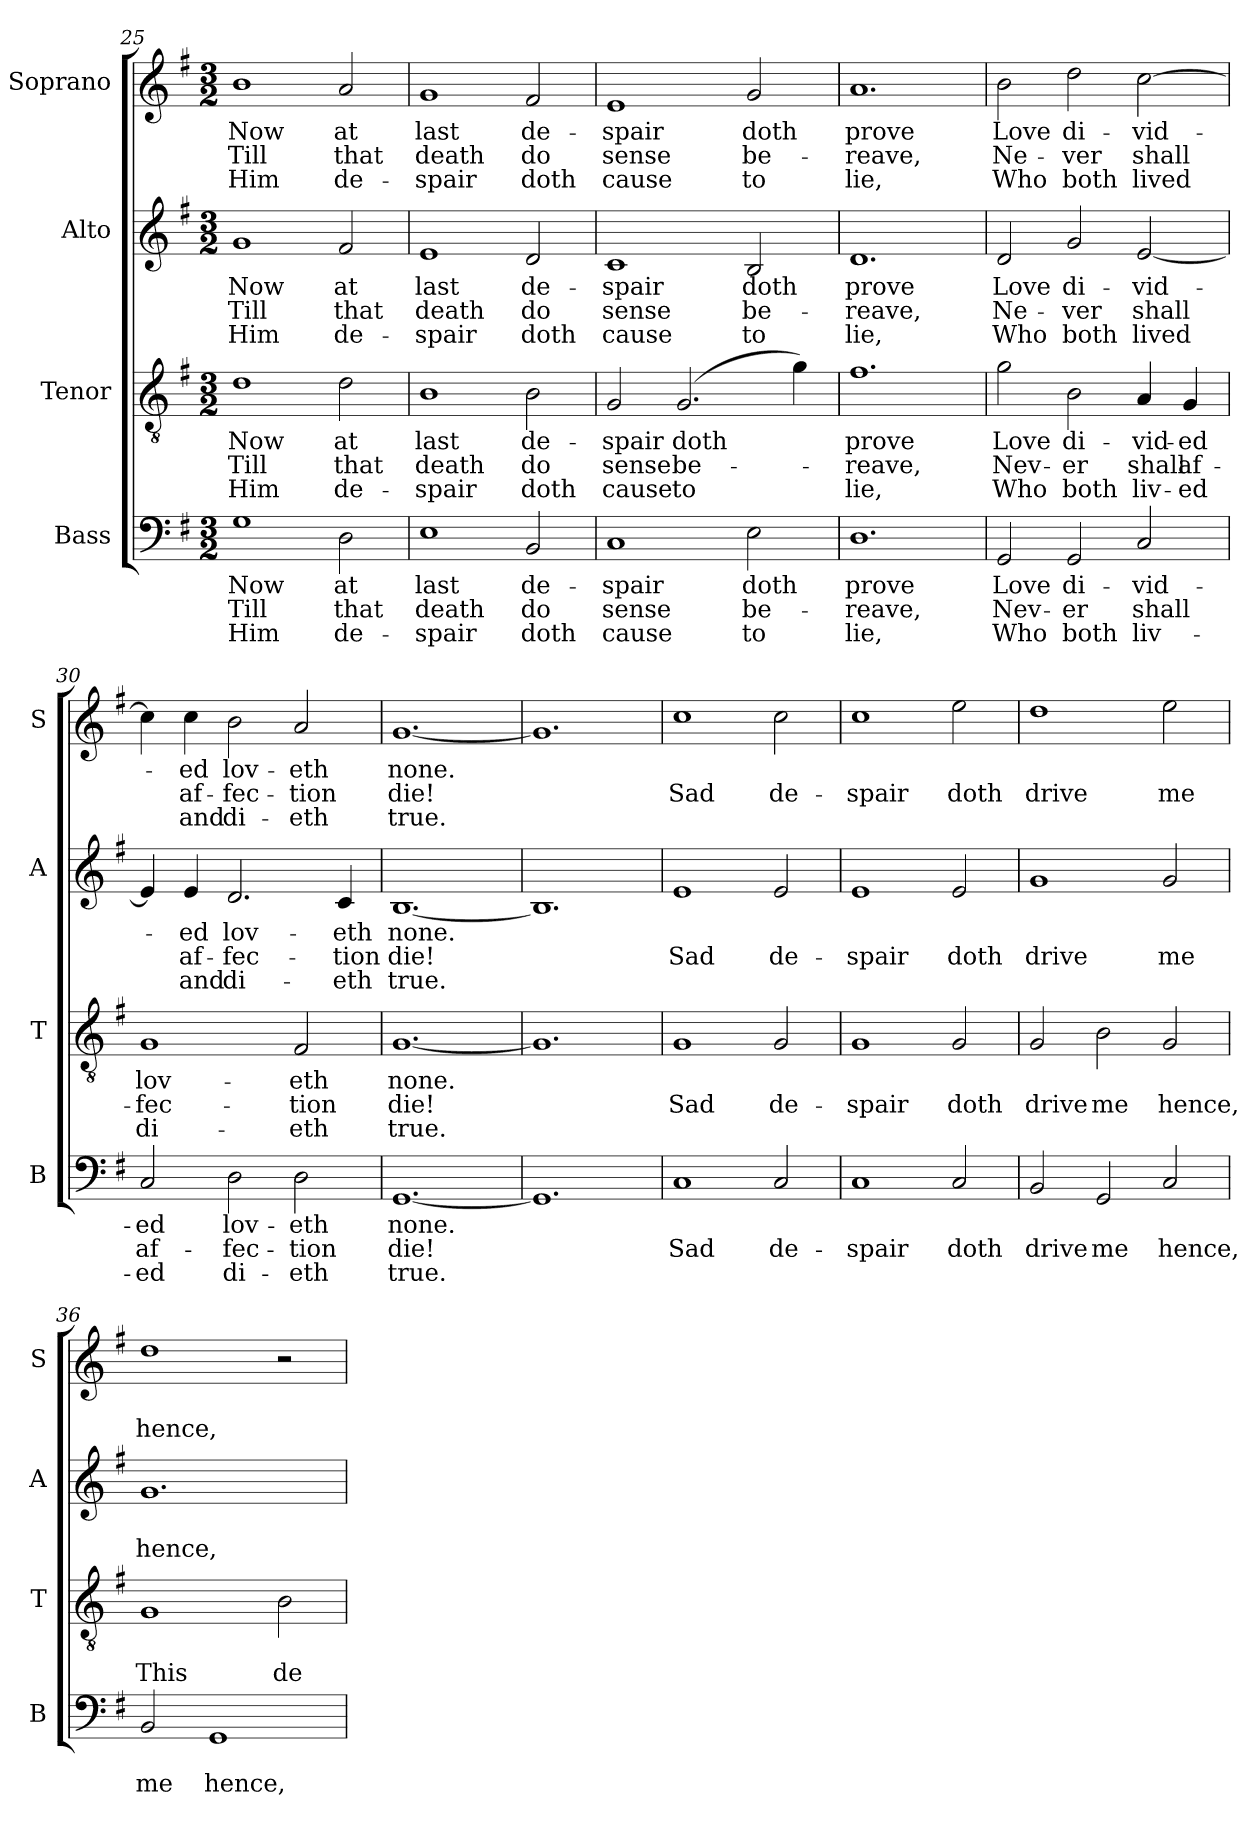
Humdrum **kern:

**kern	**text	**text	**text	**kern	**text	**text	**text	**kern	**text	**text	**text	**kern	**text	**text	**text
*part4	*part4	*part4	*part4	*part3	*part3	*part3	*part3	*part2	*part2	*part2	*part2	*part1	*part1	*part1	*part1
*staff4	*staff4	*staff4	*staff4	*staff3	*staff3	*staff3	*staff3	*staff2	*staff2	*staff2	*staff2	*staff1	*staff1	*staff1	*staff1
*I"Bass	*	*	*	*I"Tenor	*	*	*	*I"Alto	*	*	*	*I"Soprano	*	*	*
*I'B	*	*	*	*I'T	*	*	*	*I'A	*	*	*	*I'S	*	*	*
*clefF4	*	*	*	*clefGv2	*	*	*	*clefG2	*	*	*	*clefG2	*	*	*
*k[f#]	*	*	*	*k[f#]	*	*	*	*k[f#]	*	*	*	*k[f#]	*	*	*
*G:	*	*	*	*G:	*	*	*	*G:	*	*	*	*G:	*	*	*
*M3/2	*	*	*	*M3/2	*	*	*	*M3/2	*	*	*	*M3/2	*	*	*
=25	=25	=25	=25	=25	=25	=25	=25	=25	=25	=25	=25	=25	=25	=25	=25
!	!LO:LY:b	!LO:LY:b	!LO:LY:b	!	!LO:LY:b	!LO:LY:b	!LO:LY:b	!	!LO:LY:b	!LO:LY:b	!LO:LY:b	!	!LO:LY:b	!LO:LY:b	!LO:LY:b
1G	Now	Till	Him	1d	Now	Till	Him	1g	Now	Till	Him	1b	Now	Till	Him
!	!LO:LY:b	!LO:LY:b	!LO:LY:b	!	!LO:LY:b	!LO:LY:b	!LO:LY:b	!	!LO:LY:b	!LO:LY:b	!LO:LY:b	!	!LO:LY:b	!LO:LY:b	!LO:LY:b
2D\	at	that	de-	2d\	at	that	de-	2f#/	at	that	de-	2a/	at	that	de-
!!LO:LB:g=z
=26	=26	=26	=26	=26	=26	=26	=26	=26	=26	=26	=26	=26	=26	=26	=26
!	!LO:LY:b	!LO:LY:b	!LO:LY:b	!	!LO:LY:b	!LO:LY:b	!LO:LY:b	!	!LO:LY:b	!LO:LY:b	!LO:LY:b	!	!LO:LY:b	!LO:LY:b	!LO:LY:b
1E	last	death	-spair	1B	last	death	-spair	1e	last	death	-spair	1g	last	death	-spair
!	!LO:LY:b	!LO:LY:b	!LO:LY:b	!	!LO:LY:b	!LO:LY:b	!LO:LY:b	!	!LO:LY:b	!LO:LY:b	!LO:LY:b	!	!LO:LY:b	!LO:LY:b	!LO:LY:b
2BB/	de-	do	doth	2B\	de-	do	doth	2d/	de-	do	doth	2f#/	de-	do	doth
=27	=27	=27	=27	=27	=27	=27	=27	=27	=27	=27	=27	=27	=27	=27	=27
!	!LO:LY:b	!LO:LY:b	!LO:LY:b	!	!LO:LY:b	!LO:LY:b	!LO:LY:b	!	!LO:LY:b	!LO:LY:b	!LO:LY:b	!	!LO:LY:b	!LO:LY:b	!LO:LY:b
1C	-spair	sense	cause	2G/	-spair	sense	cause	1c	-spair	sense	cause	1e	-spair	sense	cause
!	!	!	!	!	!LO:LY:b	!LO:LY:b	!LO:LY:b	!	!	!	!	!	!	!	!
.	.	.	.	(>2.G/	doth	be-	to	.	.	.	.	.	.	.	.
!	!LO:LY:b	!LO:LY:b	!LO:LY:b	!	!	!	!	!	!LO:LY:b	!LO:LY:b	!LO:LY:b	!	!LO:LY:b	!LO:LY:b	!LO:LY:b
2E\	doth	be-	to	.	.	.	.	2B/	doth	be-	to	2g/	doth	be-	to
.	.	.	.	4g\)	.	.	.	.	.	.	.	.	.	.	.
=28	=28	=28	=28	=28	=28	=28	=28	=28	=28	=28	=28	=28	=28	=28	=28
!	!LO:LY:b	!LO:LY:b	!LO:LY:b	!	!LO:LY:b	!LO:LY:b	!LO:LY:b	!	!LO:LY:b	!LO:LY:b	!LO:LY:b	!	!LO:LY:b	!LO:LY:b	!LO:LY:b
1.D	prove	-reave,	lie,	1.f#	prove	-reave,	lie,	1.d	prove	-reave,	lie,	1.a	prove	-reave,	lie,
=29	=29	=29	=29	=29	=29	=29	=29	=29	=29	=29	=29	=29	=29	=29	=29
!	!LO:LY:b	!LO:LY:b	!LO:LY:b	!	!LO:LY:b	!LO:LY:b	!LO:LY:b	!	!LO:LY:b	!LO:LY:b	!LO:LY:b	!	!LO:LY:b	!LO:LY:b	!LO:LY:b
2GG/	Love	Nev-	Who	2g\	Love	Nev-	Who	2d/	Love	Ne-	Who	2b\	Love	Ne-	Who
!	!LO:LY:b	!LO:LY:b	!LO:LY:b	!	!LO:LY:b	!LO:LY:b	!LO:LY:b	!	!LO:LY:b	!LO:LY:b	!LO:LY:b	!	!LO:LY:b	!LO:LY:b	!LO:LY:b
2GG/	di-	-er	both	2B\	di-	-er	both	2g/	di-	-ver	both	2dd\	di-	-ver	both
!	!LO:LY:b	!LO:LY:b	!LO:LY:b	!	!LO:LY:b	!LO:LY:b	!LO:LY:b	!	!LO:LY:b	!LO:LY:b	!LO:LY:b	!	!LO:LY:b	!LO:LY:b	!LO:LY:b
2C/	-vid-	shall	liv-	4A/	-vid-	shall	liv-	[2e/	-vid-	shall	lived	[2cc\	-vid-	shall	lived
!	!	!	!	!	!LO:LY:b	!LO:LY:b	!LO:LY:b	!	!	!	!	!	!	!	!
.	.	.	.	4G/	-ed	af-	-ed	.	.	.	.	.	.	.	.
=30	=30	=30	=30	=30	=30	=30	=30	=30	=30	=30	=30	=30	=30	=30	=30
!	!LO:LY:b	!LO:LY:b	!LO:LY:b	!	!LO:LY:b	!LO:LY:b	!LO:LY:b	!	!	!	!	!	!	!	!
2C/	-ed	af-	-ed	1G	lov-	-fec-	di-	4e/]	.	.	.	4cc\]	.	.	.
!	!	!	!	!	!	!	!	!	!LO:LY:b	!LO:LY:b	!LO:LY:b	!	!LO:LY:b	!LO:LY:b	!LO:LY:b
.	.	.	.	.	.	.	.	4e/	-ed	af-	and	4cc\	-ed	af-	and
!	!LO:LY:b	!LO:LY:b	!LO:LY:b	!	!	!	!	!	!LO:LY:b	!LO:LY:b	!LO:LY:b	!	!LO:LY:b	!LO:LY:b	!LO:LY:b
2D\	lov-	-fec-	di-	.	.	.	.	2.d/	lov-	-fec-	di-	2b\	lov-	-fec-	di-
!	!LO:LY:b	!LO:LY:b	!LO:LY:b	!	!LO:LY:b	!LO:LY:b	!LO:LY:b	!	!	!	!	!	!LO:LY:b	!LO:LY:b	!LO:LY:b
2D\	-eth	-tion	-eth	2F#/	-eth	-tion	-eth	.	.	.	.	2a/	-eth	-tion	-eth
!	!	!	!	!	!	!	!	!	!LO:LY:b	!LO:LY:b	!LO:LY:b	!	!	!	!
.	.	.	.	.	.	.	.	4c/	-eth	-tion	-eth	.	.	.	.
!!LO:PB:g=z
=31	=31	=31	=31	=31	=31	=31	=31	=31	=31	=31	=31	=31	=31	=31	=31
!	!LO:LY:b	!LO:LY:b	!LO:LY:b	!	!LO:LY:b	!LO:LY:b	!LO:LY:b	!	!LO:LY:b	!LO:LY:b	!LO:LY:b	!	!LO:LY:b	!LO:LY:b	!LO:LY:b
[1.GG	none.	die!	true.	[1.G	none.	die!	true.	[1.B	none.	die!	true.	[1.g	none.	die!	true.
=32	=32	=32	=32	=32	=32	=32	=32	=32	=32	=32	=32	=32	=32	=32	=32
1.GG]	.	.	.	1.G]	.	.	.	1.B]	.	.	.	1.g]	.	.	.
=33	=33	=33	=33	=33	=33	=33	=33	=33	=33	=33	=33	=33	=33	=33	=33
!	!	!LO:LY:b	!	!	!	!LO:LY:b	!	!	!	!LO:LY:b	!	!	!	!LO:LY:b	!
1C	.	Sad	.	1G	.	Sad	.	1e	.	Sad	.	1cc	.	Sad	.
!	!	!LO:LY:b	!	!	!	!LO:LY:b	!	!	!	!LO:LY:b	!	!	!	!LO:LY:b	!
2C/	.	de-	.	2G/	.	de-	.	2e/	.	de-	.	2cc\	.	de-	.
=34	=34	=34	=34	=34	=34	=34	=34	=34	=34	=34	=34	=34	=34	=34	=34
!	!	!LO:LY:b	!	!	!	!LO:LY:b	!	!	!	!LO:LY:b	!	!	!	!LO:LY:b	!
1C	.	-spair	.	1G	.	-spair	.	1e	.	-spair	.	1cc	.	-spair	.
!	!	!LO:LY:b	!	!	!	!LO:LY:b	!	!	!	!LO:LY:b	!	!	!	!LO:LY:b	!
2C/	.	doth	.	2G/	.	doth	.	2e/	.	doth	.	2ee\	.	doth	.
=35	=35	=35	=35	=35	=35	=35	=35	=35	=35	=35	=35	=35	=35	=35	=35
!	!	!LO:LY:b	!	!	!	!LO:LY:b	!	!	!	!LO:LY:b	!	!	!	!LO:LY:b	!
2BB/	.	drive	.	2G/	.	drive	.	1g	.	drive	.	1dd	.	drive	.
!	!	!LO:LY:b	!	!	!	!LO:LY:b	!	!	!	!	!	!	!	!	!
2GG/	.	me	.	2B\	.	me	.	.	.	.	.	.	.	.	.
!	!	!LO:LY:b	!	!	!	!LO:LY:b	!	!	!	!LO:LY:b	!	!	!	!LO:LY:b	!
2C/	.	hence,	.	2G/	.	hence,	.	2g/	.	me	.	2ee\	.	me	.
!!LO:LB:g=z
=36	=36	=36	=36	=36	=36	=36	=36	=36	=36	=36	=36	=36	=36	=36	=36
!	!	!LO:LY:b	!	!	!	!LO:LY:b	!	!	!	!LO:LY:b	!	!	!	!LO:LY:b	!
2BB/	.	me	.	1G	.	This	.	1.g	.	hence,	.	1dd	.	hence,	.
!	!	!LO:LY:b	!	!	!	!	!	!	!	!	!	!	!	!	!
1GG	.	hence,	.	.	.	.	.	.	.	.	.	.	.	.	.
!	!	!	!	!	!	!LO:LY:b	!	!	!	!	!	!	!	!	!
.	.	.	.	2B\	.	de-	.	.	.	.	.	2r	.	.	.
=	=	=	=	=	=	=	=	=	=	=	=	=	=	=	=
*-	*-	*-	*-	*-	*-	*-	*-	*-	*-	*-	*-	*-	*-	*-	*-
